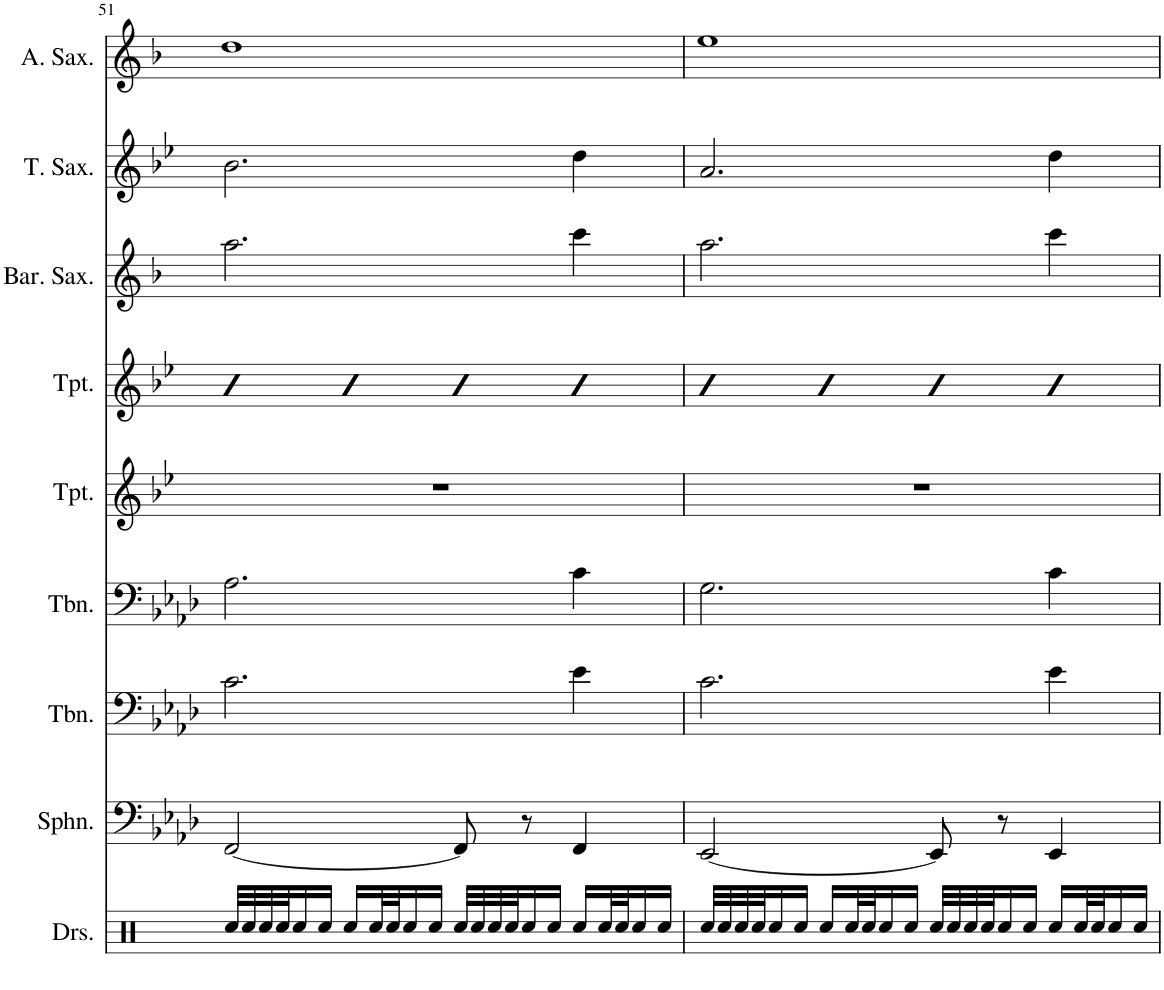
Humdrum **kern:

**kern	**kern	**kern	**kern	**kern	**kern	**kern	**kern	**kern
*part9	*part8	*part7	*part6	*part5	*part4	*part3	*part2	*part1
*staff9	*staff8	*staff7	*staff6	*staff5	*staff4	*staff3	*staff2	*staff1
*I"Drumset	*I"Sousaphone	*I"Trombone	*I"Trombone	*I"Trumpet	*I"Trumpet	*I"Baritone Saxophone	*I"Tenor Saxophone	*I"Alto Saxophone
*I'Drs.	*I'Sphn.	*I'Tbn.	*I'Tbn.	*I'Tpt.	*I'Tpt.	*I'Bar. Sax.	*I'T. Sax.	*I'A. Sax.
!!LO:PB:g=z
*clefX	*clefF4	*clefF4	*clefF4	*clefG2	*clefG2	*clefG2	*clefG2	*clefG2
*	*	*	*	*Trd1c2	*Trd1c2	*Trd12c21	*Trd8c14	*Trd5c9
*k[]	*k[b-e-a-d-]	*k[b-e-a-d-]	*k[b-e-a-d-]	*k[b-e-]	*k[b-e-]	*k[b-]	*k[b-e-]	*k[b-]
*M4/4	*M4/4	*M4/4	*M4/4	*M4/4	*M4/4	*M4/4	*M4/4	*M4/4
=51	=51	=51	=51	=51	=51	=51	=51	=51
32Rcc/LLL	[2FF/	2.c\	2.A-\	1r	4b-	2.aa\	2.b-\	1dd
32Rcc/	.	.	.	.	.	.	.	.
32Rcc/	.	.	.	.	.	.	.	.
!LO:N:head=solid	!	!	!	!	!	!	!	!
32Rcc/J	.	.	.	.	.	.	.	.
16Rcc/	.	.	.	.	.	.	.	.
16Rcc/JJ	.	.	.	.	.	.	.	.
16Rcc/LL	.	.	.	.	4b-	.	.	.
32Rcc/L	.	.	.	.	.	.	.	.
32Rcc/J	.	.	.	.	.	.	.	.
16Rcc/	.	.	.	.	.	.	.	.
16Rcc/JJ	.	.	.	.	.	.	.	.
32Rcc/LLL	8FF/]	.	.	.	4b-	.	.	.
32Rcc/	.	.	.	.	.	.	.	.
32Rcc/	.	.	.	.	.	.	.	.
!LO:N:head=solid	!	!	!	!	!	!	!	!
32Rcc/J	.	.	.	.	.	.	.	.
16Rcc/	8r	.	.	.	.	.	.	.
16Rcc/JJ	.	.	.	.	.	.	.	.
16Rcc/LL	4FF/	4e-\	4c\	.	4b-	4ccc\	4dd\	.
32Rcc/L	.	.	.	.	.	.	.	.
32Rcc/J	.	.	.	.	.	.	.	.
16Rcc/	.	.	.	.	.	.	.	.
16Rcc/JJ	.	.	.	.	.	.	.	.
=52	=52	=52	=52	=52	=52	=52	=52	=52
32Rcc/LLL	[2EE-/	2.c\	2.G\	1r	4b-	2.aa\	2.a/	1ee
32Rcc/	.	.	.	.	.	.	.	.
32Rcc/	.	.	.	.	.	.	.	.
!LO:N:head=solid	!	!	!	!	!	!	!	!
32Rcc/J	.	.	.	.	.	.	.	.
16Rcc/	.	.	.	.	.	.	.	.
16Rcc/JJ	.	.	.	.	.	.	.	.
16Rcc/LL	.	.	.	.	4b-	.	.	.
32Rcc/L	.	.	.	.	.	.	.	.
32Rcc/J	.	.	.	.	.	.	.	.
16Rcc/	.	.	.	.	.	.	.	.
16Rcc/JJ	.	.	.	.	.	.	.	.
32Rcc/LLL	8EE-/]	.	.	.	4b-	.	.	.
32Rcc/	.	.	.	.	.	.	.	.
32Rcc/	.	.	.	.	.	.	.	.
!LO:N:head=solid	!	!	!	!	!	!	!	!
32Rcc/J	.	.	.	.	.	.	.	.
16Rcc/	8r	.	.	.	.	.	.	.
16Rcc/JJ	.	.	.	.	.	.	.	.
16Rcc/LL	4EE-/	4e-\	4c\	.	4b-	4ccc\	4dd\	.
32Rcc/L	.	.	.	.	.	.	.	.
32Rcc/J	.	.	.	.	.	.	.	.
16Rcc/	.	.	.	.	.	.	.	.
16Rcc/JJ	.	.	.	.	.	.	.	.
=	=	=	=	=	=	=	=	=
*-	*-	*-	*-	*-	*-	*-	*-	*-
